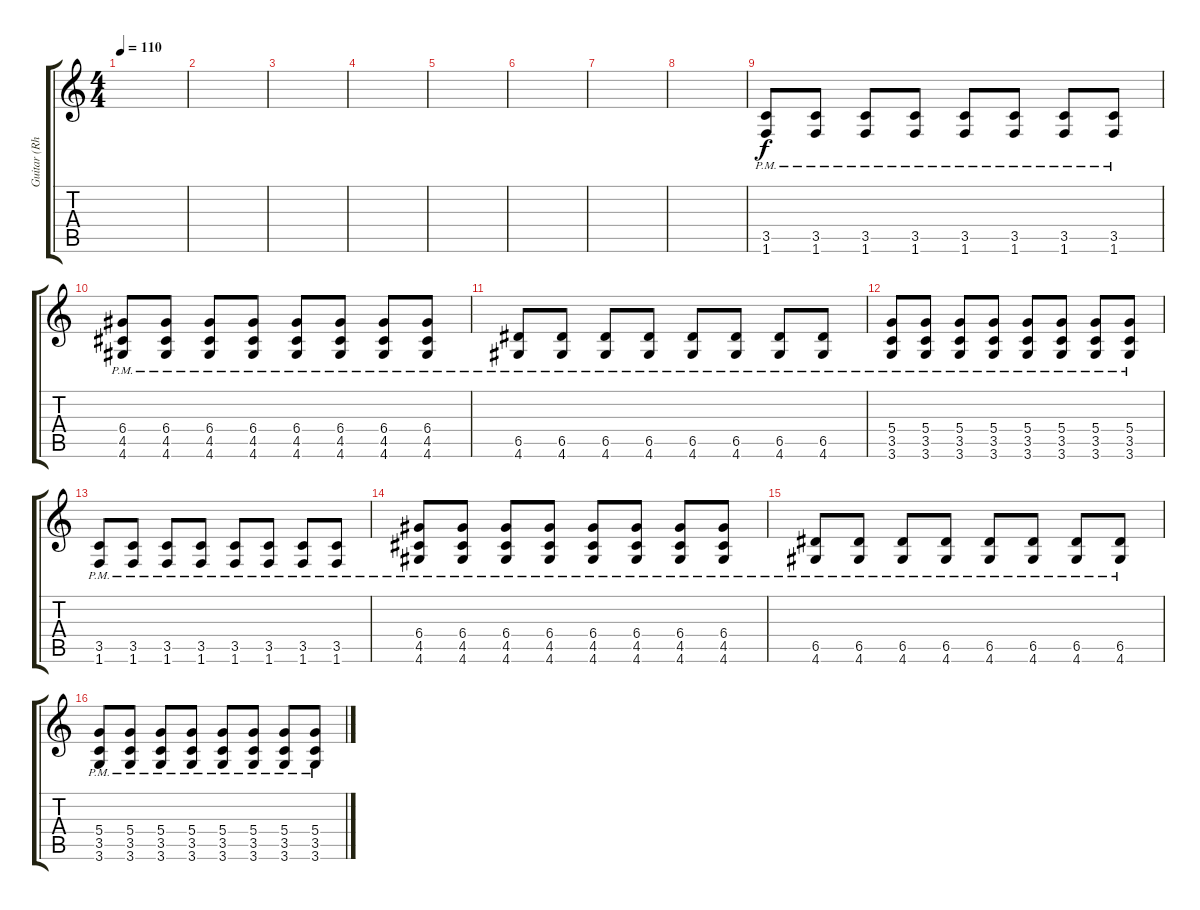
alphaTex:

\track ("Guitar (Rhytm)" "Guitar (Rh") {instrument distortionguitar}
\staff {score tabs}
\tuning (E4 B3 G3 D3 A2 E2) {hide}
\ts (4 4)
\tempo 110
\clef g2
\ks c
|
|
|
|
|
|
|
|
(3.5{pm} 1.6{pm}).8 (3.5{pm} 1.6{pm}).8 (3.5{pm} 1.6{pm}).8 (3.5{pm} 1.6{pm}).8 (3.5{pm} 1.6{pm}).8 (3.5{pm} 1.6{pm}).8 (3.5{pm} 1.6{pm}).8 (3.5{pm} 1.6{pm}).8 |
(6.4{pm} 4.5{pm} 4.6{pm}).8 (6.4{pm} 4.5{pm} 4.6{pm}).8 (6.4{pm} 4.5{pm} 4.6{pm}).8 (6.4{pm} 4.5{pm} 4.6{pm}).8 (6.4{pm} 4.5{pm} 4.6{pm}).8 (6.4{pm} 4.5{pm} 4.6{pm}).8 (6.4{pm} 4.5{pm} 4.6{pm}).8 (6.4{pm} 4.5{pm} 4.6{pm}).8 |
(6.5{pm} 4.6{pm}).8 (6.5{pm} 4.6{pm}).8 (6.5{pm} 4.6{pm}).8 (6.5{pm} 4.6{pm}).8 (6.5{pm} 4.6{pm}).8 (6.5{pm} 4.6{pm}).8 (6.5{pm} 4.6{pm}).8 (6.5{pm} 4.6{pm}).8 |
(5.4{pm} 3.5{pm} 3.6{pm}).8 (5.4{pm} 3.5{pm} 3.6{pm}).8 (5.4{pm} 3.5{pm} 3.6{pm}).8 (5.4{pm} 3.5{pm} 3.6{pm}).8 (5.4{pm} 3.5{pm} 3.6{pm}).8 (5.4{pm} 3.5{pm} 3.6{pm}).8 (5.4{pm} 3.5{pm} 3.6{pm}).8 (5.4{pm} 3.5{pm} 3.6{pm}).8 |
(3.5{pm} 1.6{pm}).8 (3.5{pm} 1.6{pm}).8 (3.5{pm} 1.6{pm}).8 (3.5{pm} 1.6{pm}).8 (3.5{pm} 1.6{pm}).8 (3.5{pm} 1.6{pm}).8 (3.5{pm} 1.6{pm}).8 (3.5{pm} 1.6{pm}).8 |
(6.4{pm} 4.5{pm} 4.6{pm}).8 (6.4{pm} 4.5{pm} 4.6{pm}).8 (6.4{pm} 4.5{pm} 4.6{pm}).8 (6.4{pm} 4.5{pm} 4.6{pm}).8 (6.4{pm} 4.5{pm} 4.6{pm}).8 (6.4{pm} 4.5{pm} 4.6{pm}).8 (6.4{pm} 4.5{pm} 4.6{pm}).8 (6.4{pm} 4.5{pm} 4.6{pm}).8 |
(6.5{pm} 4.6{pm}).8 (6.5{pm} 4.6{pm}).8 (6.5{pm} 4.6{pm}).8 (6.5{pm} 4.6{pm}).8 (6.5{pm} 4.6{pm}).8 (6.5{pm} 4.6{pm}).8 (6.5{pm} 4.6{pm}).8 (6.5{pm} 4.6{pm}).8 |
(5.4{pm} 3.5{pm} 3.6{pm}).8 (5.4{pm} 3.5{pm} 3.6{pm}).8 (5.4{pm} 3.5{pm} 3.6{pm}).8 (5.4{pm} 3.5{pm} 3.6{pm}).8 (5.4{pm} 3.5{pm} 3.6{pm}).8 (5.4{pm} 3.5{pm} 3.6{pm}).8 (5.4{pm} 3.5{pm} 3.6{pm}).8 (5.4{pm} 3.5{pm} 3.6{pm}).8
